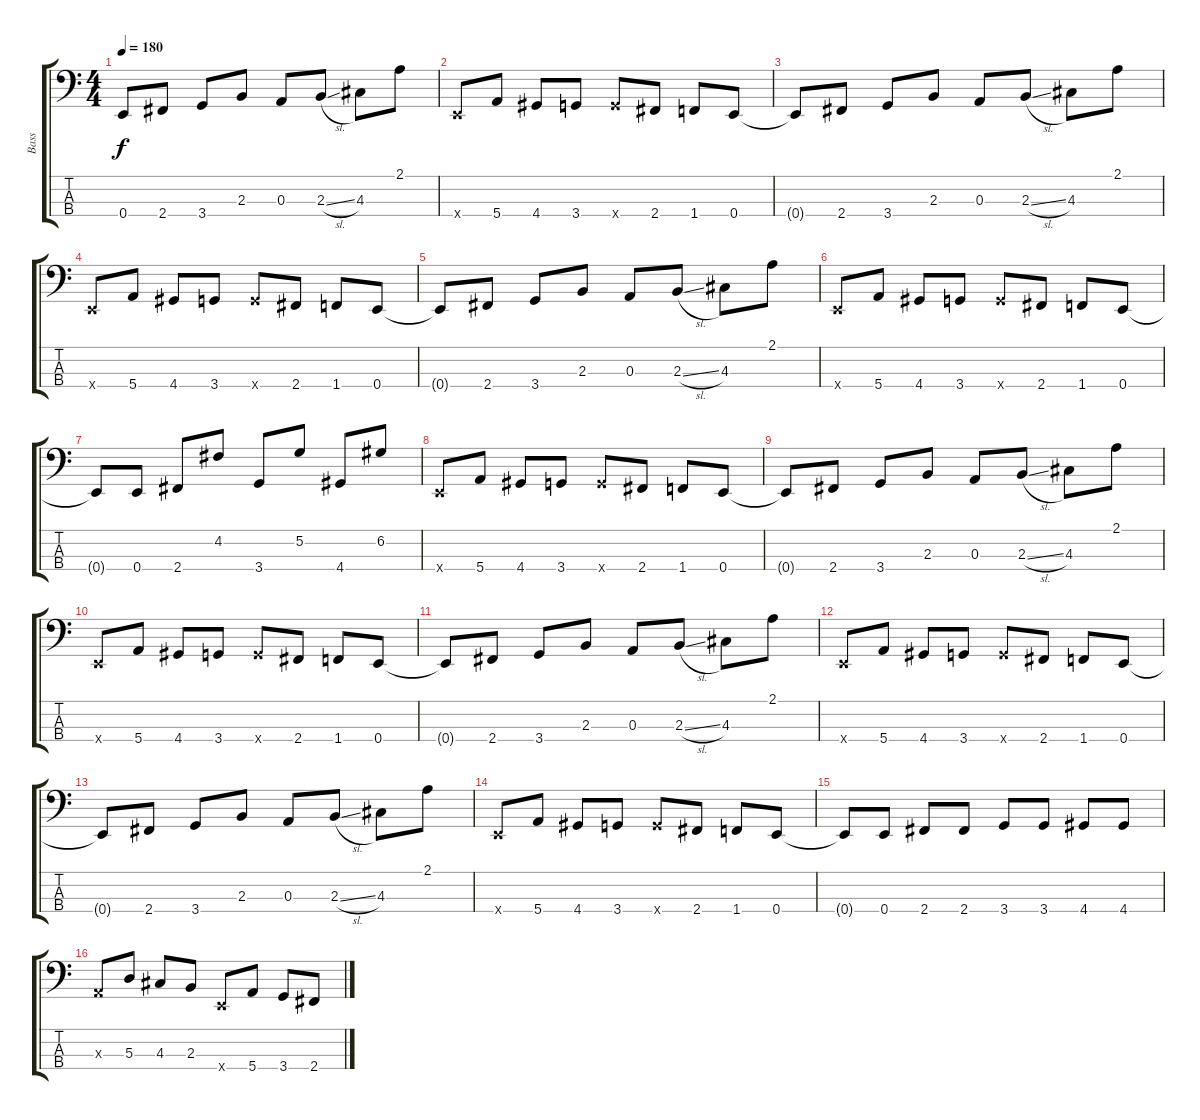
\track ("Bass" "Bass") {instrument slapbass1}
\staff {score tabs}
\tuning (G2 D2 A1 E1) {hide}
\ts (4 4)
\tempo 180
\clef f4
\ks c
0.4{t}.8{dy f} 2.4.8 3.4.8 2.3.8 0.3.8 2.3{sl}.8 4.3.8 2.1.8 |
0.4{x}.8 5.4.8 4.4.8 3.4.8 3.4{x}.8 2.4.8 1.4.8 0.4.8 |
0.4{t}.8 2.4.8 3.4.8 2.3.8 0.3.8 2.3{sl}.8 4.3.8 2.1.8 |
0.4{x}.8 5.4.8 4.4.8 3.4.8 3.4{x}.8 2.4.8 1.4.8 0.4.8 |
0.4{t}.8 2.4.8 3.4.8 2.3.8 0.3.8 2.3{sl}.8 4.3.8 2.1.8 |
0.4{x}.8 5.4.8 4.4.8 3.4.8 3.4{x}.8 2.4.8 1.4.8 0.4.8 |
0.4{t}.8 0.4.8 2.4.8 4.2.8 3.4.8 5.2.8 4.4.8 6.2.8 |
0.4{x}.8 5.4.8 4.4.8 3.4.8 3.4{x}.8 2.4.8 1.4.8 0.4.8 |
0.4{t}.8 2.4.8 3.4.8 2.3.8 0.3.8 2.3{sl}.8 4.3.8 2.1.8 |
0.4{x}.8 5.4.8 4.4.8 3.4.8 3.4{x}.8 2.4.8 1.4.8 0.4.8 |
0.4{t}.8 2.4.8 3.4.8 2.3.8 0.3.8 2.3{sl}.8 4.3.8 2.1.8 |
0.4{x}.8 5.4.8 4.4.8 3.4.8 3.4{x}.8 2.4.8 1.4.8 0.4.8 |
0.4{t}.8 2.4.8 3.4.8 2.3.8 0.3.8 2.3{sl}.8 4.3.8 2.1.8 |
0.4{x}.8 5.4.8 4.4.8 3.4.8 3.4{x}.8 2.4.8 1.4.8 0.4.8 |
0.4{t}.8 0.4.8 2.4.8 2.4.8 3.4.8 3.4.8 4.4.8 4.4.8 |
0.3{x}.8 5.3.8 4.3.8 2.3.8 0.4{x}.8 5.4.8 3.4.8 2.4.8
